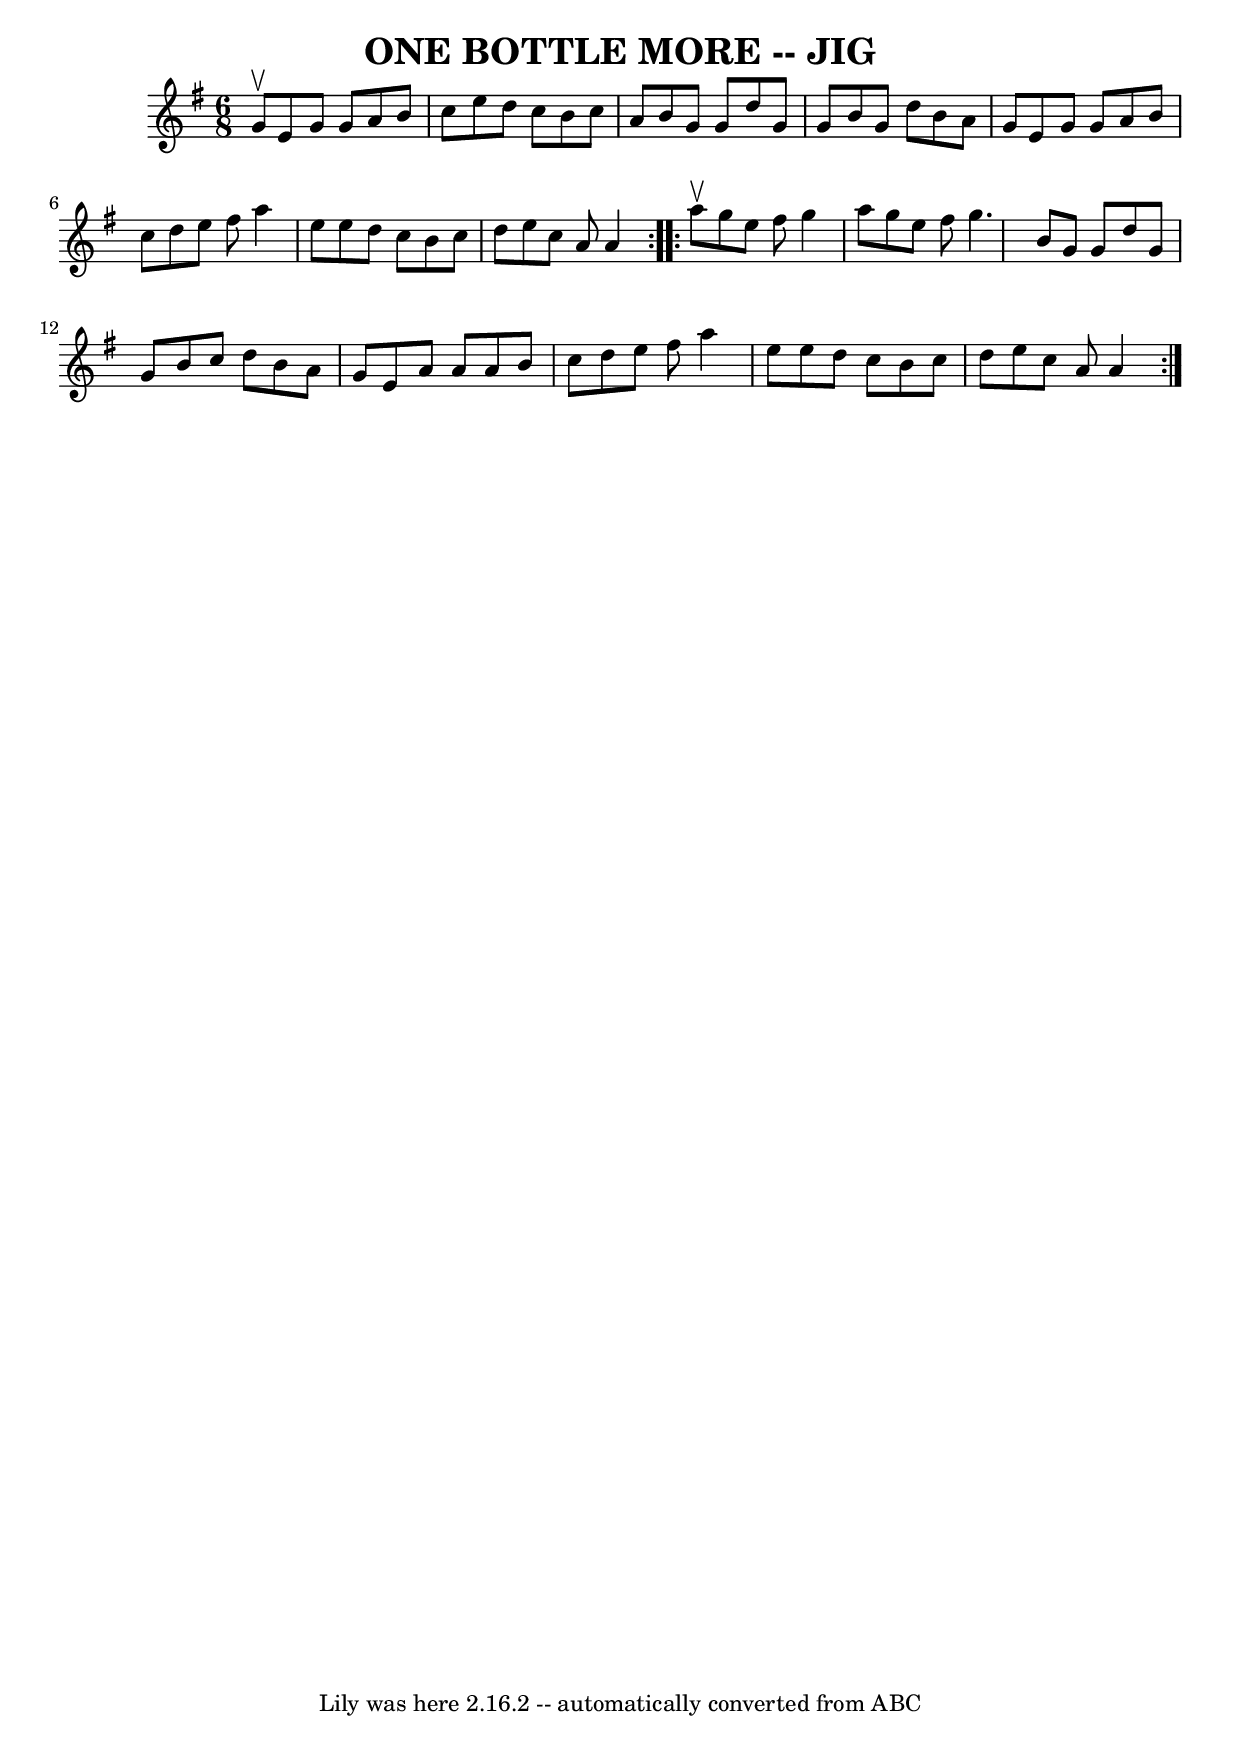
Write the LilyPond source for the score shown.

\version "2.7.40"
\include "Mammoth.ily"
\header {
	%% book = "Ryan's Mammoth Collection of Fiddle Tunes"
	crossRefNumber = "1"
	footnotes = ""
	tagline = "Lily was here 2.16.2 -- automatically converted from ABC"
	title = "ONE BOTTLE MORE -- JIG"
}
voicedefault =  {
\set Score.defaultBarType = "empty"

\repeat volta 2 {
\time 6/8 \key a \dorian g'8^\upbow       |
 e'8 g'8 g'8    
a'8 b'8 c''8    |
 e''8 d''8 c''8 b'8 c''8 a'8    
|
 b'8 g'8 g'8 d''8 g'8 g'8    |
 b'8 g'8    
d''8 b'8 a'8 g'8        |
 e'8 g'8 g'8 a'8 b'8    
c''8    |
 d''8 e''8 fis''8 a''4 e''8    |
 e''8    
d''8 c''8 b'8 c''8 d''8    |
 e''8 c''8 a'8 a'4    
}     \repeat volta 2 { a''8^\upbow       |
 g''8 e''8 fis''8  
 g''4 a''8    |
 g''8 e''8 fis''8 g''4.    |
 b'8  
 g'8 g'8 d''8 g'8 g'8    |
 b'8 c''8 d''8 b'8    
a'8 g'8        |
 e'8 a'8 a'8 a'8 b'8 c''8    
|
 d''8 e''8 fis''8 a''4 e''8    |
 e''8 d''8    
c''8 b'8 c''8 d''8    |
 e''8 c''8 a'8 a'4    }   
}

\score{
    <<

	\context Staff="default"
	{
	    \voicedefault 
	}

    >>
	\layout {
	}
	\midi {}
}
